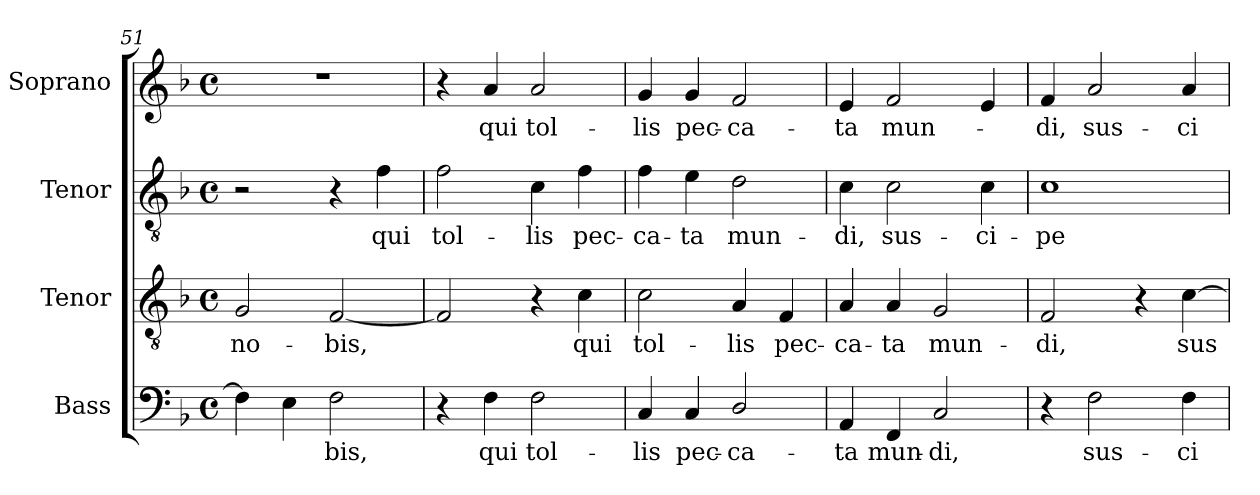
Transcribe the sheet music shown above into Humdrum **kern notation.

**kern	**text	**kern	**text	**kern	**text	**kern	**text
*part4	*part4	*part3	*part3	*part2	*part2	*part1	*part1
*staff4	*staff4	*staff3	*staff3	*staff2	*staff2	*staff1	*staff1
*I"Bass	*	*I"Tenor	*	*I"Tenor	*	*I"Soprano	*
*I'B.	*	*I'T.	*	*I'T.	*	*I'S.	*
*clefF4	*	*clefGv2	*	*clefGv2	*	*clefG2	*
*	*	*ITrd7c12	*	*ITrd7c12	*	*	*
*k[b-]	*	*k[b-]	*	*k[b-]	*	*k[b-]	*
*F:	*	*F:	*	*F:	*	*F:	*
*M4/4	*	*M4/4	*	*M4/4	*	*M4/4	*
*met(c)	*	*met(c)	*	*met(c)	*	*met(c)	*
=51	=51	=51	=51	=51	=51	=51	=51
!	!	!	!LO:LY:b:color=#000000	!	!	!	!
4Fi\]	.	2GGi/	no-	2r	.	1r	.
4Ei\	.	.	.	.	.	.	.
!	!LO:LY:b:color=#000000	!	!	!	!	!	!
!	!	!	!LO:LY:b:color=#000000	!	!	!	!
2Fi\	-bis,	[2FFi/	-bis,	4r	.	.	.
!	!	!	!	!	!LO:LY:b:color=#000000	!	!
.	.	.	.	4Fi\	qui	.	.
=52	=52	=52	=52	=52	=52	=52	=52
!	!	!	!	!	!LO:LY:b:color=#000000	!	!
4r	.	2FFi/]	.	2Fi\	tol-	4r	.
!	!LO:LY:b:color=#000000	!	!	!	!	!	!
!	!	!	!	!	!	!	!LO:LY:b:color=#000000
4Fi\	qui	.	.	.	.	4ai/	qui
!	!LO:LY:b:color=#000000	!	!	!	!	!	!
!	!	!	!	!	!LO:LY:b:color=#000000	!	!
!	!	!	!	!	!	!	!LO:LY:b:color=#000000
2Fi\	tol-	4r	.	4Ci\	-lis	2ai/	tol-
!	!	!	!LO:LY:b:color=#000000	!	!	!	!
!	!	!	!	!	!LO:LY:b:color=#000000	!	!
.	.	4Ci\	qui	4Fi\	pec-	.	.
=53	=53	=53	=53	=53	=53	=53	=53
!	!LO:LY:b:color=#000000	!	!	!	!	!	!
!	!	!	!LO:LY:b:color=#000000	!	!	!	!
!	!	!	!	!	!LO:LY:b:color=#000000	!	!
!	!	!	!	!	!	!	!LO:LY:b:color=#000000
4Ci/	-lis	2Ci\	tol-	4Fi\	-ca-	4gi/	-lis
!	!LO:LY:b:color=#000000	!	!	!	!	!	!
!	!	!	!	!	!LO:LY:b:color=#000000	!	!
!	!	!	!	!	!	!	!LO:LY:b:color=#000000
4Ci/	pec-	.	.	4Ei\	-ta	4gi/	pec-
!	!LO:LY:b:color=#000000	!	!	!	!	!	!
!	!	!	!LO:LY:b:color=#000000	!	!	!	!
!	!	!	!	!	!LO:LY:b:color=#000000	!	!
!	!	!	!	!	!	!	!LO:LY:b:color=#000000
2Di/	-ca-	4AAi/	-lis	2Di\	mun-	2fi/	-ca-
!	!	!	!LO:LY:b:color=#000000	!	!	!	!
.	.	4FFi/	pec-	.	.	.	.
!!LO:LB:g=z
=54	=54	=54	=54	=54	=54	=54	=54
!	!LO:LY:b:color=#000000	!	!	!	!	!	!
!	!	!	!LO:LY:b:color=#000000	!	!	!	!
!	!	!	!	!	!LO:LY:b:color=#000000	!	!
!	!	!	!	!	!	!	!LO:LY:b:color=#000000
4AAi/	-ta	4AAi/	-ca-	4Ci\	-di,	4ei/	-ta
!	!LO:LY:b:color=#000000	!	!	!	!	!	!
!	!	!	!LO:LY:b:color=#000000	!	!	!	!
!	!	!	!	!	!LO:LY:b:color=#000000	!	!
!	!	!	!	!	!	!	!LO:LY:b:color=#000000
4FFi/	mun-	4AAi/	-ta	2Ci\	sus-	2fi/	mun-
!	!LO:LY:b:color=#000000	!	!	!	!	!	!
!	!	!	!LO:LY:b:color=#000000	!	!	!	!
2Ci/	-di,	2GGi/	mun-	.	.	.	.
!	!	!	!	!	!LO:LY:b:color=#000000	!	!
.	.	.	.	4Ci\	-ci-	4ei/	.
=55	=55	=55	=55	=55	=55	=55	=55
!	!	!	!LO:LY:b:color=#000000	!	!	!	!
!	!	!	!	!	!LO:LY:b:color=#000000	!	!
!	!	!	!	!	!	!	!LO:LY:b:color=#000000
4r	.	2FFi/	-di,	1Ci	-pe	4fi/	-di,
!	!LO:LY:b:color=#000000	!	!	!	!	!	!
!	!	!	!	!	!	!	!LO:LY:b:color=#000000
2Fi\	sus-	.	.	.	.	2ai/	sus-
.	.	4r	.	.	.	.	.
!	!LO:LY:b:color=#000000	!	!	!	!	!	!
!	!	!	!LO:LY:b:color=#000000	!	!	!	!
!	!	!	!	!	!	!	!LO:LY:b:color=#000000
4Fi\	-ci-	[4Ci\	sus-	.	.	4ai/	-ci-
=	=	=	=	=	=	=	=
*-	*-	*-	*-	*-	*-	*-	*-
